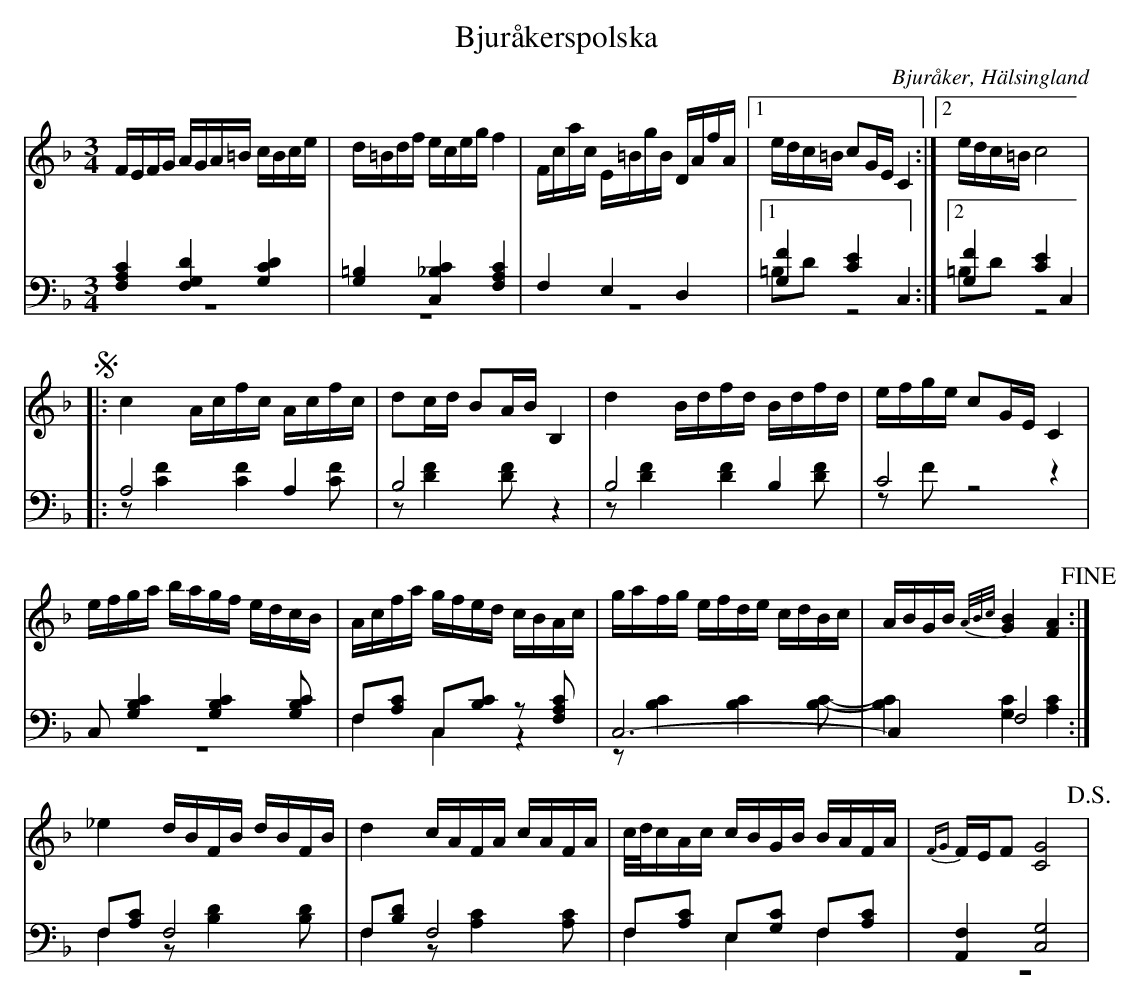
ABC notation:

X:1
T: Bjuråkerspolska
O: Bjuråker, Hälsingland
M: 3/4
L: 1/16
K: F
V:1
V:2
V:3 merge
V:1
FEFG AGA=B cBce|d=Bdf eceg f4|Fcac E=BgB DAfA|1 edc=B c2GE C4:|2 edc=B c8 |
!segno! |:c4 Acfc Acfc|d2cd B2AB B,4|d4 Bdfd Bdfd|efge c2GE C4|
efga bagf edcB|Acfa gfed cBAc|gafg efde cdBc|ABGB {A/B/c/}[G4B4] [F4A4] !fine!:|
_e4 dBFB dBFB|d4 cAFA cAFA|c/d/cAc cBGB BAFA|{FG}FEF2 [C8G8] !D.S.!|
V:2 clef=bass
[F,4A,4C4] [F,4G,4D4] [G,4C4D4]|[G,4=B,4] [C,4_B,4C4] [F,4A,4C4]|F,4 E,4 D,4|1 [G,4F4] [C4E4] C,4:|2 [G,4F4] [C4E4] C,4 |
|:A,8 A,4|B,8 z4|B,8  B,4|C8 z4|
C,2 [G,4B,4C4] [G,4B,4C4] [G,2B,2C2]|F,2[A,2C2] C,2[B,2C2] z2 [F,2A,2C2]|C,12-|C,4 F,8:|
F,2[A,2C2] F,8|F,2[B,2D2] F,8|F,2[A,2C2] E,2[G,2C2] F,2[A,2C2]|[A,,4F,4] [C,8G,8] |
V:3 clef=bass
z12|z12|z12|1 =B,2D2 z8:|2 =B,2D2 z8|
|:z2 [C4F4] [C4F4] [C2F2]|z2 [D4F4] [D2F2] z4|z2 [D4F4] [D4F4] [D2F2]|z2 F2 z8|
z12|F,4 C,4 z4|z2 [B,4C4] [B,4C4] [B,2C2]-|[B,4C4] [G,4C4] [A,4C4]:|
F,4 z2 [B,4D4] [B,2D2]|F,4 z2 [A,4C4] [A,2C2]|F,4 E,4 F,4|z12|
